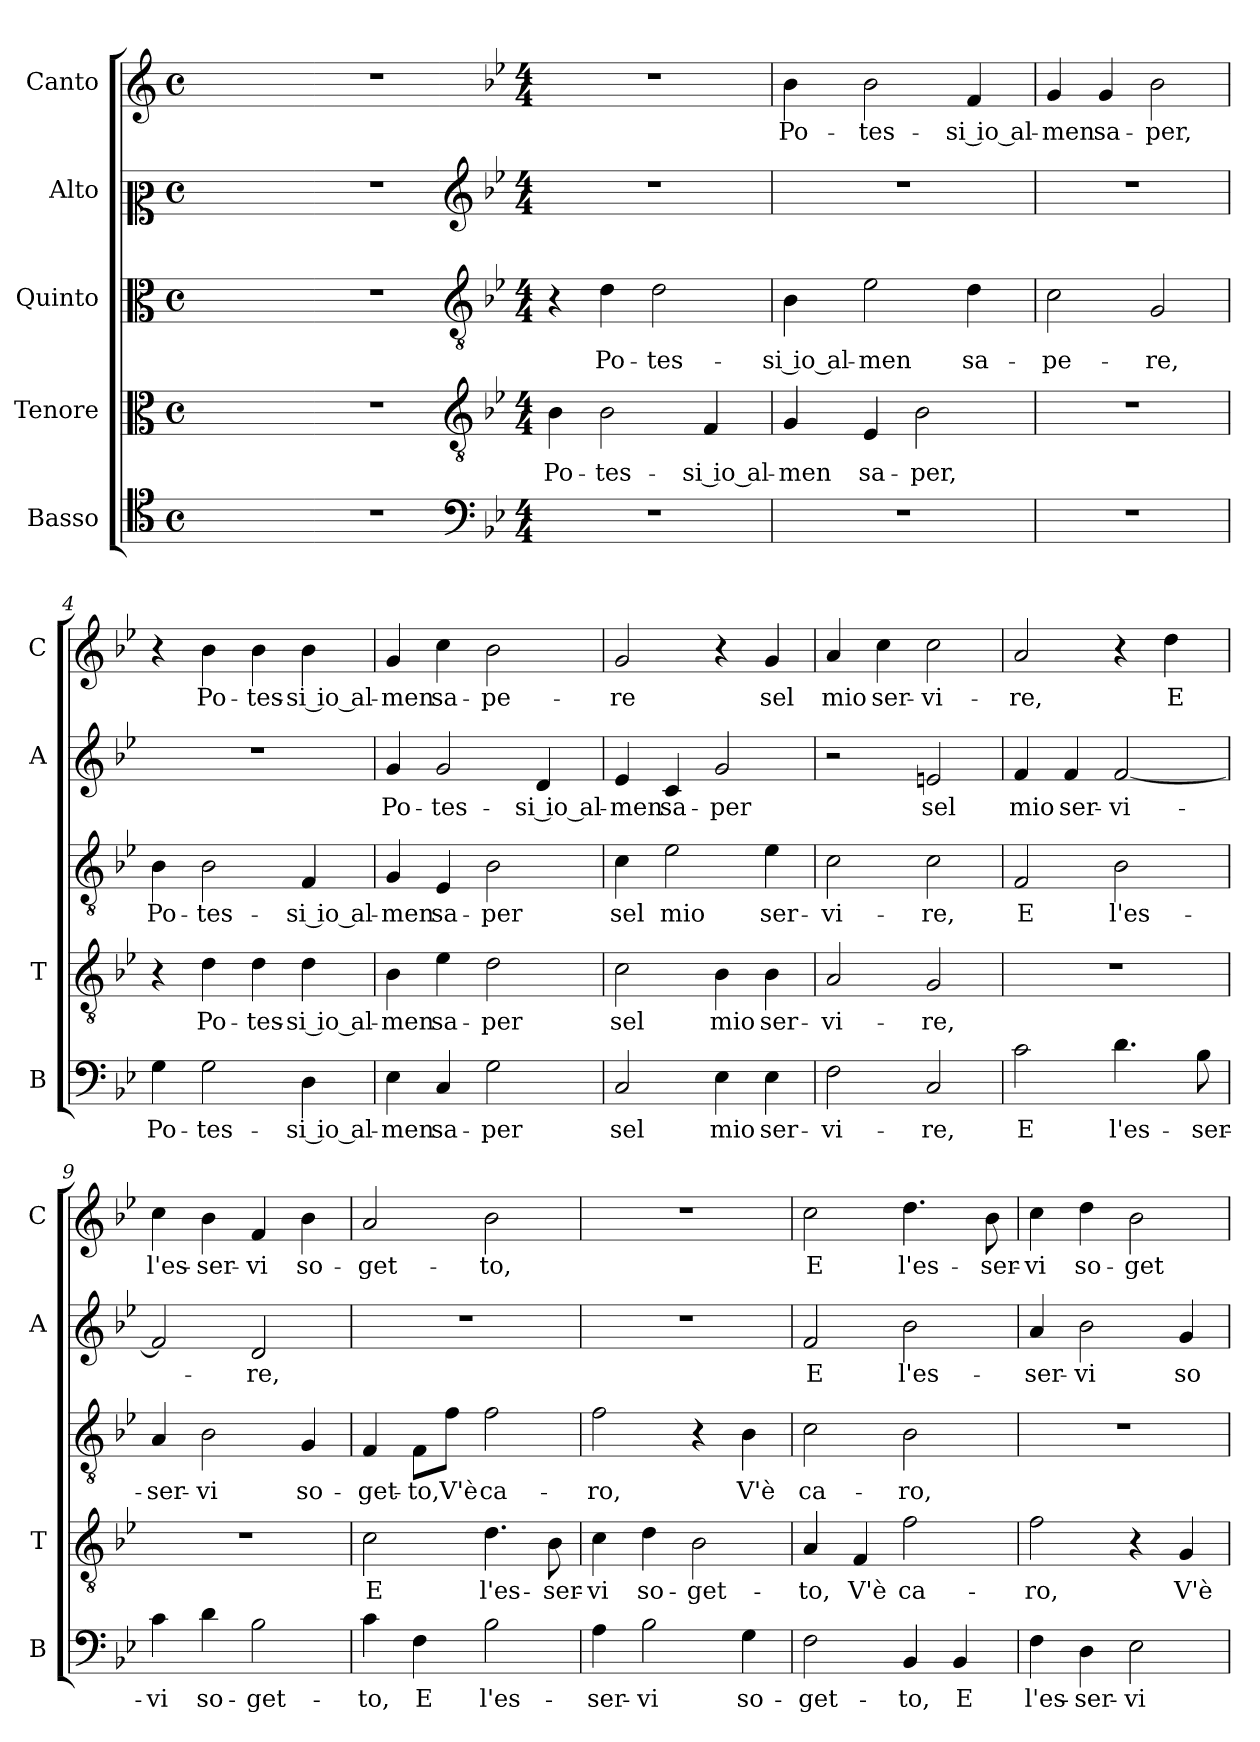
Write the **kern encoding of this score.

**kern	**text	**kern	**text	**kern	**text	**kern	**text	**kern	**text
*part5	*part5	*part4	*part4	*part3	*part3	*part2	*part2	*part1	*part1
*staff5	*staff5	*staff4	*staff4	*staff3	*staff3	*staff2	*staff2	*staff1	*staff1
*I"Basso	*	*I"Tenore	*	*I"Quinto	*	*I"Alto	*	*I"Canto	*
*I'B	*	*I'T	*	*	*	*I'A	*	*I'C	*
*clefC4	*	*clefC3	*	*clefC3	*	*clefC2	*	*clefG2	*
*k[]	*	*k[]	*	*k[]	*	*k[]	*	*k[]	*
*C:	*	*C:	*	*C:	*	*C:	*	*C:	*
*M4/4	*	*M4/4	*	*M4/4	*	*M4/4	*	*M4/4	*
*met(c)	*	*met(c)	*	*met(c)	*	*met(c)	*	*met(c)	*
=	=	=	=	=	=	=	=	=	=
1ryy	.	1ryy	.	1ryy	.	1ryy	.	1ryy	.
=1X-	=1X-	=1X-	=1X-	=1X-	=1X-	=1X-	=1X-	=1X-	=1X-
1r	.	1r	.	1r	.	1r	.	1r	.
=1-	=1-	=1-	=1-	=1-	=1-	=1-	=1-	=1-	=1-
*clefF4	*	*clefGv2	*	*clefGv2	*	*clefG2	*	*	*
*k[b-e-]	*	*k[b-e-]	*	*k[b-e-]	*	*k[b-e-]	*	*k[b-e-]	*
*B-:	*	*B-:	*	*B-:	*	*B-:	*	*B-:	*
*M4/4	*	*M4/4	*	*M4/4	*	*M4/4	*	*M4/4	*
!	!	!	!LO:LY:b	!	!	!	!	!	!
1r	.	4B-\	Po-	4r	.	1r	.	1r	.
!	!	!	!LO:LY:b	!	!LO:LY:b	!	!	!	!
.	.	2B-\	-tes-	4d\	Po-	.	.	.	.
!	!	!	!	!	!LO:LY:b	!	!	!	!
.	.	.	.	2d\	-tes-	.	.	.	.
!	!	!	!LO:LY:b	!	!	!	!	!	!
.	.	4F/	-si io al-	.	.	.	.	.	.
=2	=2	=2	=2	=2	=2	=2	=2	=2	=2
!	!	!	!LO:LY:b	!	!LO:LY:b	!	!	!	!LO:LY:b
1r	.	4G/	-men	4B-\	-si io al-	1r	.	4b-\	Po-
!	!	!	!LO:LY:b	!	!LO:LY:b	!	!	!	!LO:LY:b
.	.	4E-/	sa-	2e-\	-men	.	.	2b-\	-tes-
!	!	!	!LO:LY:b	!	!	!	!	!	!
.	.	2B-\	-per,	.	.	.	.	.	.
!	!	!	!	!	!LO:LY:b	!	!	!	!LO:LY:b
.	.	.	.	4d\	sa-	.	.	4f/	-si io al-
=3	=3	=3	=3	=3	=3	=3	=3	=3	=3
!	!	!	!	!	!LO:LY:b	!	!	!	!LO:LY:b
1r	.	1r	.	2c\	-pe-	1r	.	4g/	-men
!	!	!	!	!	!	!	!	!	!LO:LY:b
.	.	.	.	.	.	.	.	4g/	sa-
!	!	!	!	!	!LO:LY:b	!	!	!	!LO:LY:b
.	.	.	.	2G/	-re,	.	.	2b-\	-per,
=4	=4	=4	=4	=4	=4	=4	=4	=4	=4
!	!LO:LY:b	!	!	!	!LO:LY:b	!	!	!	!
4G\	Po-	4r	.	4B-\	Po-	1r	.	4r	.
!	!LO:LY:b	!	!LO:LY:b	!	!LO:LY:b	!	!	!	!LO:LY:b
2G\	-tes-	4d\	Po-	2B-\	-tes-	.	.	4b-\	Po-
!	!	!	!LO:LY:b	!	!	!	!	!	!LO:LY:b
.	.	4d\	-tes-	.	.	.	.	4b-\	-tes-
!	!LO:LY:b	!	!LO:LY:b	!	!LO:LY:b	!	!	!	!LO:LY:b
4D\	-si io al-	4d\	-si io al-	4F/	-si io al-	.	.	4b-\	-si io al-
=5	=5	=5	=5	=5	=5	=5	=5	=5	=5
!	!LO:LY:b	!	!LO:LY:b	!	!LO:LY:b	!	!LO:LY:b	!	!LO:LY:b
4E-\	-men	4B-\	-men	4G/	-men	4g/	Po-	4g/	-men
!	!LO:LY:b	!	!LO:LY:b	!	!LO:LY:b	!	!LO:LY:b	!	!LO:LY:b
4C/	sa-	4e-\	sa-	4E-/	sa-	2g/	-tes-	4cc\	sa-
!	!LO:LY:b	!	!LO:LY:b	!	!LO:LY:b	!	!	!	!LO:LY:b
2G\	-per	2d\	-per	2B-\	-per	.	.	2b-\	-pe-
!	!	!	!	!	!	!	!LO:LY:b	!	!
.	.	.	.	.	.	4d/	-si io al-	.	.
=6	=6	=6	=6	=6	=6	=6	=6	=6	=6
!	!LO:LY:b	!	!LO:LY:b	!	!LO:LY:b	!	!LO:LY:b	!	!LO:LY:b
2C/	sel	2c\	sel	4c\	sel	4e-/	-men	2g/	-re
!	!	!	!	!	!LO:LY:b	!	!LO:LY:b	!	!
.	.	.	.	2e-\	mio	4c/	sa-	.	.
!	!LO:LY:b	!	!LO:LY:b	!	!	!	!LO:LY:b	!	!
4E-\	mio	4B-\	mio	.	.	2g/	-per	4r	.
!	!LO:LY:b	!	!LO:LY:b	!	!LO:LY:b	!	!	!	!LO:LY:b
4E-\	ser-	4B-\	ser-	4e-\	ser-	.	.	4g/	sel
!!LO:LB:g=z
=7	=7	=7	=7	=7	=7	=7	=7	=7	=7
!	!LO:LY:b	!	!LO:LY:b	!	!LO:LY:b	!	!	!	!LO:LY:b
2F\	-vi-	2A/	-vi-	2c\	-vi-	2r	.	4a/	mio
!	!	!	!	!	!	!	!	!	!LO:LY:b
.	.	.	.	.	.	.	.	4cc\	ser-
!	!LO:LY:b	!	!LO:LY:b	!	!LO:LY:b	!	!LO:LY:b	!	!LO:LY:b
2C/	-re,	2G/	-re,	2c\	-re,	2en/	sel	2cc\	-vi-
=8	=8	=8	=8	=8	=8	=8	=8	=8	=8
!	!LO:LY:b	!	!	!	!LO:LY:b	!	!LO:LY:b	!	!LO:LY:b
2c\	E	1r	.	2F/	E	4f/	mio	2a/	-re,
!	!	!	!	!	!	!	!LO:LY:b	!	!
.	.	.	.	.	.	4f/	ser-	.	.
!	!LO:LY:b	!	!	!	!LO:LY:b	!	!LO:LY:b	!	!
4.d\	l'es-	.	.	2B-\	l'es-	[2f/	-vi-	4r	.
!	!	!	!	!	!	!	!	!	!LO:LY:b
.	.	.	.	.	.	.	.	4dd\	E
!	!LO:LY:b	!	!	!	!	!	!	!	!
8B-\	-ser-	.	.	.	.	.	.	.	.
=9	=9	=9	=9	=9	=9	=9	=9	=9	=9
!	!LO:LY:b	!	!	!	!LO:LY:b	!	!	!	!LO:LY:b
4c\	-vi	1r	.	4A/	-ser-	2f/]	.	4cc\	l'es-
!	!LO:LY:b	!	!	!	!LO:LY:b	!	!	!	!LO:LY:b
4d\	so-	.	.	2B-\	-vi	.	.	4b-\	-ser-
!	!LO:LY:b	!	!	!	!	!	!LO:LY:b	!	!LO:LY:b
2B-\	-get-	.	.	.	.	2d/	-re,	4f/	-vi
!	!	!	!	!	!LO:LY:b	!	!	!	!LO:LY:b
.	.	.	.	4G/	so-	.	.	4b-\	so-
=10	=10	=10	=10	=10	=10	=10	=10	=10	=10
!	!LO:LY:b	!	!LO:LY:b	!	!LO:LY:b	!	!	!	!LO:LY:b
4c\	-to,	2c\	E	4F/	-get-	1r	.	2a/	-get-
!	!LO:LY:b	!	!	!	!LO:LY:b	!	!	!	!
4F\	E	.	.	8F\L	-to,	.	.	.	.
!	!	!	!	!	!LO:LY:b	!	!	!	!
.	.	.	.	8f\J	V'è	.	.	.	.
!	!LO:LY:b	!	!LO:LY:b	!	!LO:LY:b	!	!	!	!LO:LY:b
2B-\	l'es-	4.d\	l'es-	2f\	ca-	.	.	2b-\	-to,
!	!	!	!LO:LY:b	!	!	!	!	!	!
.	.	8B-\	-ser-	.	.	.	.	.	.
=11	=11	=11	=11	=11	=11	=11	=11	=11	=11
!	!LO:LY:b	!	!LO:LY:b	!	!LO:LY:b	!	!	!	!
4A\	-ser-	4c\	-vi	2f\	-ro,	1r	.	1r	.
!	!LO:LY:b	!	!LO:LY:b	!	!	!	!	!	!
2B-\	-vi	4d\	so-	.	.	.	.	.	.
!	!	!	!LO:LY:b	!	!	!	!	!	!
.	.	2B-\	-get-	4r	.	.	.	.	.
!	!LO:LY:b	!	!	!	!LO:LY:b	!	!	!	!
4G\	so-	.	.	4B-\	V'è	.	.	.	.
=12	=12	=12	=12	=12	=12	=12	=12	=12	=12
!	!LO:LY:b	!	!LO:LY:b	!	!LO:LY:b	!	!LO:LY:b	!	!LO:LY:b
2F\	-get-	4A/	-to,	2c\	ca-	2f/	E	2cc\	E
!	!	!	!LO:LY:b	!	!	!	!	!	!
.	.	4F/	V'è	.	.	.	.	.	.
!	!LO:LY:b	!	!LO:LY:b	!	!LO:LY:b	!	!LO:LY:b	!	!LO:LY:b
4BB-/	-to,	2f\	ca-	2B-\	-ro,	2b-\	l'es-	4.dd\	l'es-
!	!LO:LY:b	!	!	!	!	!	!	!	!
4BB-/	E	.	.	.	.	.	.	.	.
!	!	!	!	!	!	!	!	!	!LO:LY:b
.	.	.	.	.	.	.	.	8b-\	-ser-
=13	=13	=13	=13	=13	=13	=13	=13	=13	=13
!	!LO:LY:b	!	!LO:LY:b	!	!	!	!LO:LY:b	!	!LO:LY:b
4F\	l'es-	2f\	-ro,	1r	.	4a/	-ser-	4cc\	-vi
!	!LO:LY:b	!	!	!	!	!	!LO:LY:b	!	!LO:LY:b
4D\	-ser-	.	.	.	.	2b-\	-vi	4dd\	so-
!	!LO:LY:b	!	!	!	!	!	!	!	!LO:LY:b
2E-\	-vi	4r	.	.	.	.	.	2b-\	-get-
!	!	!	!LO:LY:b	!	!	!	!LO:LY:b	!	!
.	.	4G/	V'è	.	.	4g/	so-	.	.
=	=	=	=	=	=	=	=	=	=
*-	*-	*-	*-	*-	*-	*-	*-	*-	*-
